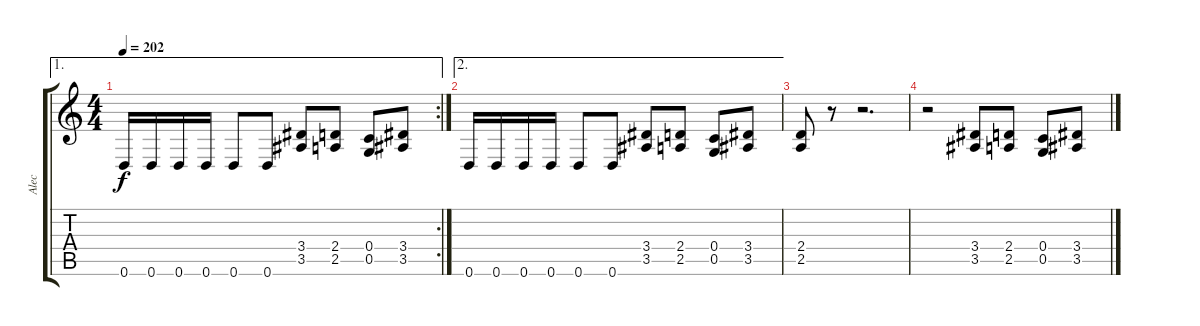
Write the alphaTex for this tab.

\track ("Alec" "Alec") {instrument distortionguitar}
\staff {score tabs}
\tuning (D4 A3 F3 C3 G2 D2) {hide}
\ae 1
\rc 2
\ts (4 4)
\tempo 202
\clef g2
\ks c
0.6.16{dy f} 0.6.16 0.6.16 0.6.16 0.6.8 0.6.8 (3.4 3.5).8 (2.4 2.5).8 (0.4 0.5).8 (3.4 3.5).8 |
\ae 2
0.6.16 0.6.16 0.6.16 0.6.16 0.6.8 0.6.8 (3.4 3.5).8 (2.4 2.5).8 (0.4 0.5).8 (3.4 3.5).8 |
(2.4 2.5).8 r.8 r.2{d} |
r.2 (3.4 3.5).8 (2.4 2.5).8 (0.4 0.5).8 (3.4 3.5).8
